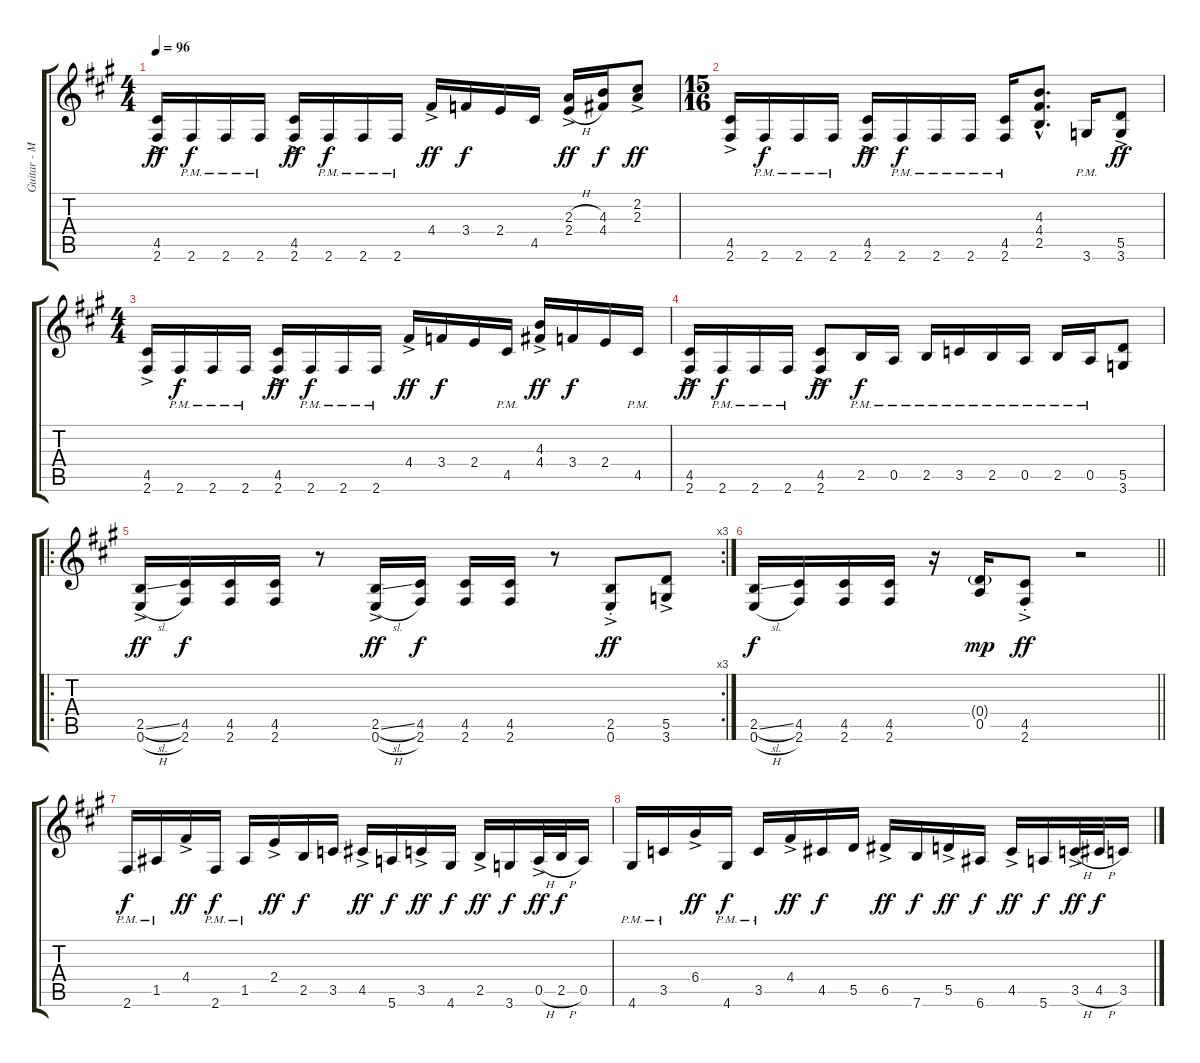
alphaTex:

\track ("Guitar - Marty Friedman" "Guitar - M") {instrument overdrivenguitar}
\staff {score tabs}
\tuning (E4 B3 G3 D3 A2 E2) {hide}
\ts (4 4)
\tempo 96
\clef g2
\ks f#minor
(4.5{ac} 2.6{ac}).16{dy ff} 2.6{pm}.16{dy f} 2.6{pm}.16 2.6{pm}.16 (4.5{ac} 2.6{ac}).16{dy ff} 2.6{pm}.16{dy f} 2.6{pm}.16 2.6{pm}.16 4.4{ac}.16{dy ff} 3.4.16{dy f} 2.4.16 4.5.16 (2.3{h} 2.4{h ac}).16{dy ff} (4.3 4.4).16{dy f} (2.2{ac} 2.3{ac}).8{dy ff} |
\ts (15 16)
(4.5{ac} 2.6{ac}).16 2.6{pm}.16{dy f} 2.6{pm}.16 2.6{pm}.16 (4.5{ac} 2.6{ac}).16{dy ff} 2.6{pm}.16{dy f} 2.6{pm}.16 2.6{pm}.16 (4.5{pm} 2.6{pm}).16 (4.3{hac} 4.4{hac} 2.5{hac}).8{d} 3.6{pm}.16 (5.5{ac} 3.6{ac}).8{dy ff} |
\ts (4 4)
(4.5{ac} 2.6{ac}).16 2.6{pm}.16{dy f} 2.6{pm}.16 2.6{pm}.16 (4.5{ac} 2.6{ac}).16{dy ff} 2.6{pm}.16{dy f} 2.6{pm}.16 2.6{pm}.16 4.4{ac}.16{dy ff} 3.4.16{dy f} 2.4.16 4.5{pm}.16 (4.3 4.4{ac}).16{dy ff} 3.4.16{dy f} 2.4.16 4.5{pm}.16 |
(4.5{ac} 2.6{ac}).16{dy ff} 2.6{pm}.16{dy f} 2.6{pm}.16 2.6{pm}.16 (4.5{ac} 2.6{ac}).8{dy ff} 2.5{pm}.16{dy f} 0.5{pm}.16 2.5{pm}.16 3.5{pm}.16 2.5{pm}.16 0.5{pm}.16 2.5{pm}.16 0.5{pm}.16 (5.5 3.6).8 |
\ro
\rc 3
(2.5{sl ac} 0.6{h ac}).16{dy ff} (4.5 2.6).16{dy f} (4.5 2.6).16 (4.5 2.6).16 r.8 (2.5{sl ac} 0.6{h ac}).16{dy ff} (4.5 2.6).16{dy f} (4.5 2.6).16 (4.5 2.6).16 r.8 (2.5{ac st} 0.6{ac st}).8{dy ff} (5.5{ac} 3.6{ac}).8 |
\barLineRight lightlight
(2.5{sl} 0.6{h}).16{dy f} (4.5 2.6).16 (4.5 2.6).16 (4.5 2.6).16 r.16 (0.4{g} 0.5).16{dy mp} (4.5{ac st} 2.6{ac st}).8{dy ff} r.2 |
2.6{pm}.16{dy f} 1.5{pm}.16 4.4{ac}.16{dy ff} 2.6{pm}.16{dy f} 1.5{pm}.16 2.4{ac}.16{dy ff} 2.5.16{dy f} 3.5.16 4.5{ac}.16{dy ff} 5.6.16{dy f} 3.5{ac}.16{dy ff} 4.6.16{dy f} 2.5{ac}.16{dy ff} 3.6.16{dy f} 0.5{h ac}.32{dy ff} 2.5{h}.32{dy f} 0.5.16 |
4.6{pm}.16 3.5{pm}.16 6.4{ac}.16{dy ff} 4.6{pm}.16{dy f} 3.5{pm}.16 4.4{ac}.16{dy ff} 4.5.16{dy f} 5.5.16 6.5{ac}.16{dy ff} 7.6.16{dy f} 5.5{ac}.16{dy ff} 6.6.16{dy f} 4.5{ac}.16{dy ff} 5.6.16{dy f} 3.5{h ac}.32{dy ff} 4.5{h}.32{dy f} 3.5.16
